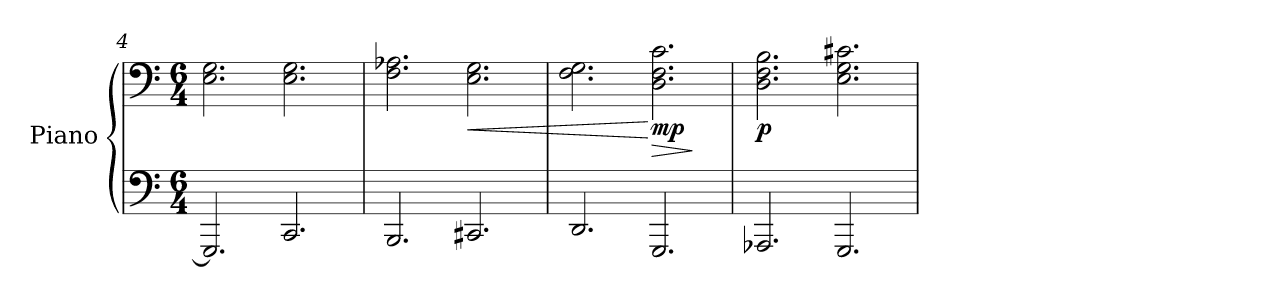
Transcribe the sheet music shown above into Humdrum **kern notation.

**kern	**kern	**dynam
*part1	*part1	*part1
*staff2	*staff1	*staff1/2
*I"Piano	*	*
*I'Pno.	*	*
*clefF4	*clefF4	*
*k[]	*k[]	*
*M6/4	*M6/4	*
=4	=4	=4
2.GGG/]	2.E\ 2.G\	.
2.CC/	2.E\ 2.G\	.
=5	=5	=5
2.BBB/	2.F\ 2.A-X\	.
!	!	!LO:HP:b
2.CC#X/	2.E\ 2.G\	<
=6	=6	=6
2.DD/	2.F\ 2.G\	.
!	!	!LO:HP:n=1:b
!	!	!LO:DY:n=1:b
2.GGG/	2.D\ 2.F\ 2.c\	[ > mp
.	.	]
=7	=7	=7
!	!	!LO:DY:b
2.AAA-X/	2.D\ 2.F\ 2.B\	p
2.GGG/	2.E\ 2.G\ 2.c#X\	.
=	=	=
*-	*-	*-
